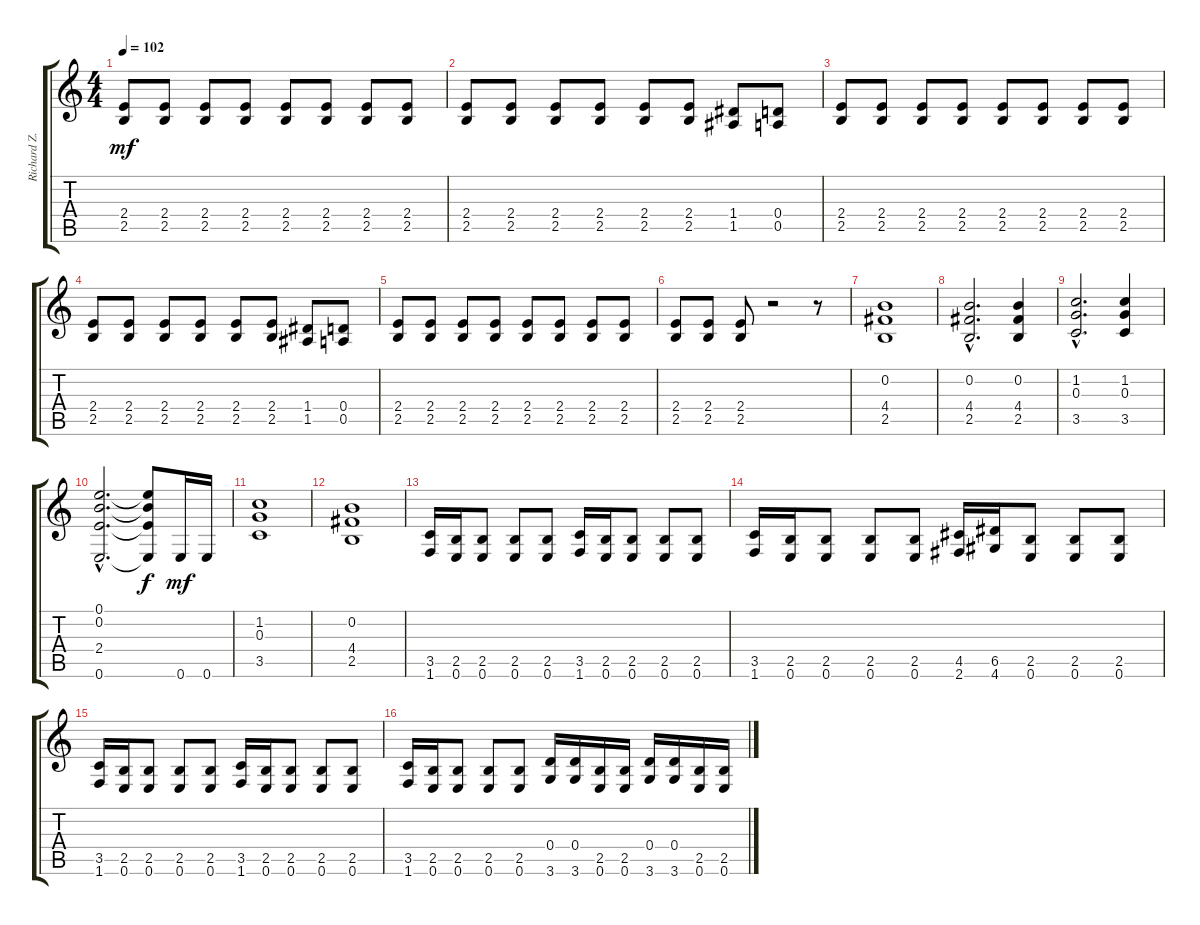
\track ("Richard Z. Kruspe-Bernstein" "Richard Z.") {instrument distortionguitar}
\staff {score tabs}
\tuning (E4 B3 G3 D3 A2 E2) {hide}
\ts (4 4)
\tempo 102
\clef g2
\ks c
(2.4 2.5).8{dy mf} (2.4 2.5).8 (2.4 2.5).8 (2.4 2.5).8 (2.4 2.5).8 (2.4 2.5).8 (2.4 2.5).8 (2.4 2.5).8 |
(2.4 2.5).8 (2.4 2.5).8 (2.4 2.5).8 (2.4 2.5).8 (2.4 2.5).8 (2.4 2.5).8 (1.4 1.5).8 (0.4 0.5).8 |
(2.4 2.5).8 (2.4 2.5).8 (2.4 2.5).8 (2.4 2.5).8 (2.4 2.5).8 (2.4 2.5).8 (2.4 2.5).8 (2.4 2.5).8 |
(2.4 2.5).8 (2.4 2.5).8 (2.4 2.5).8 (2.4 2.5).8 (2.4 2.5).8 (2.4 2.5).8 (1.4 1.5).8 (0.4 0.5).8 |
(2.4 2.5).8 (2.4 2.5).8 (2.4 2.5).8 (2.4 2.5).8 (2.4 2.5).8 (2.4 2.5).8 (2.4 2.5).8 (2.4 2.5).8 |
(2.4 2.5).8 (2.4 2.5).8 (2.4 2.5).8 r.2 r.8 |
(0.2 4.4 2.5).1 |
(0.2{hac} 4.4{hac} 2.5{hac}).2{d} (0.2 4.4 2.5).4 |
(1.2{hac} 0.3{hac} 3.5{hac}).2{d} (1.2 0.3 3.5).4 |
(0.1{hac} 0.2{hac} 2.4{hac} 0.6{hac}).2{d} (0.1{t} 0.2{t} 2.4{t} 0.6{t}).8{dy f} 0.6.16{dy mf} 0.6.16 |
(1.2 0.3 3.5).1 |
(0.2 4.4 2.5).1 |
(3.5 1.6).16 (2.5 0.6).16 (2.5 0.6).8 (2.5 0.6).8 (2.5 0.6).8 (3.5 1.6).16 (2.5 0.6).16 (2.5 0.6).8 (2.5 0.6).8 (2.5 0.6).8 |
(3.5 1.6).16 (2.5 0.6).16 (2.5 0.6).8 (2.5 0.6).8 (2.5 0.6).8 (4.5 2.6).16 (6.5 4.6).16 (2.5 0.6).8 (2.5 0.6).8 (2.5 0.6).8 |
(3.5 1.6).16 (2.5 0.6).16 (2.5 0.6).8 (2.5 0.6).8 (2.5 0.6).8 (3.5 1.6).16 (2.5 0.6).16 (2.5 0.6).8 (2.5 0.6).8 (2.5 0.6).8 |
(3.5 1.6).16 (2.5 0.6).16 (2.5 0.6).8 (2.5 0.6).8 (2.5 0.6).8 (0.4 3.6).16 (0.4 3.6).16 (2.5 0.6).16 (2.5 0.6).16 (0.4 3.6).16 (0.4 3.6).16 (2.5 0.6).16 (2.5 0.6).16
